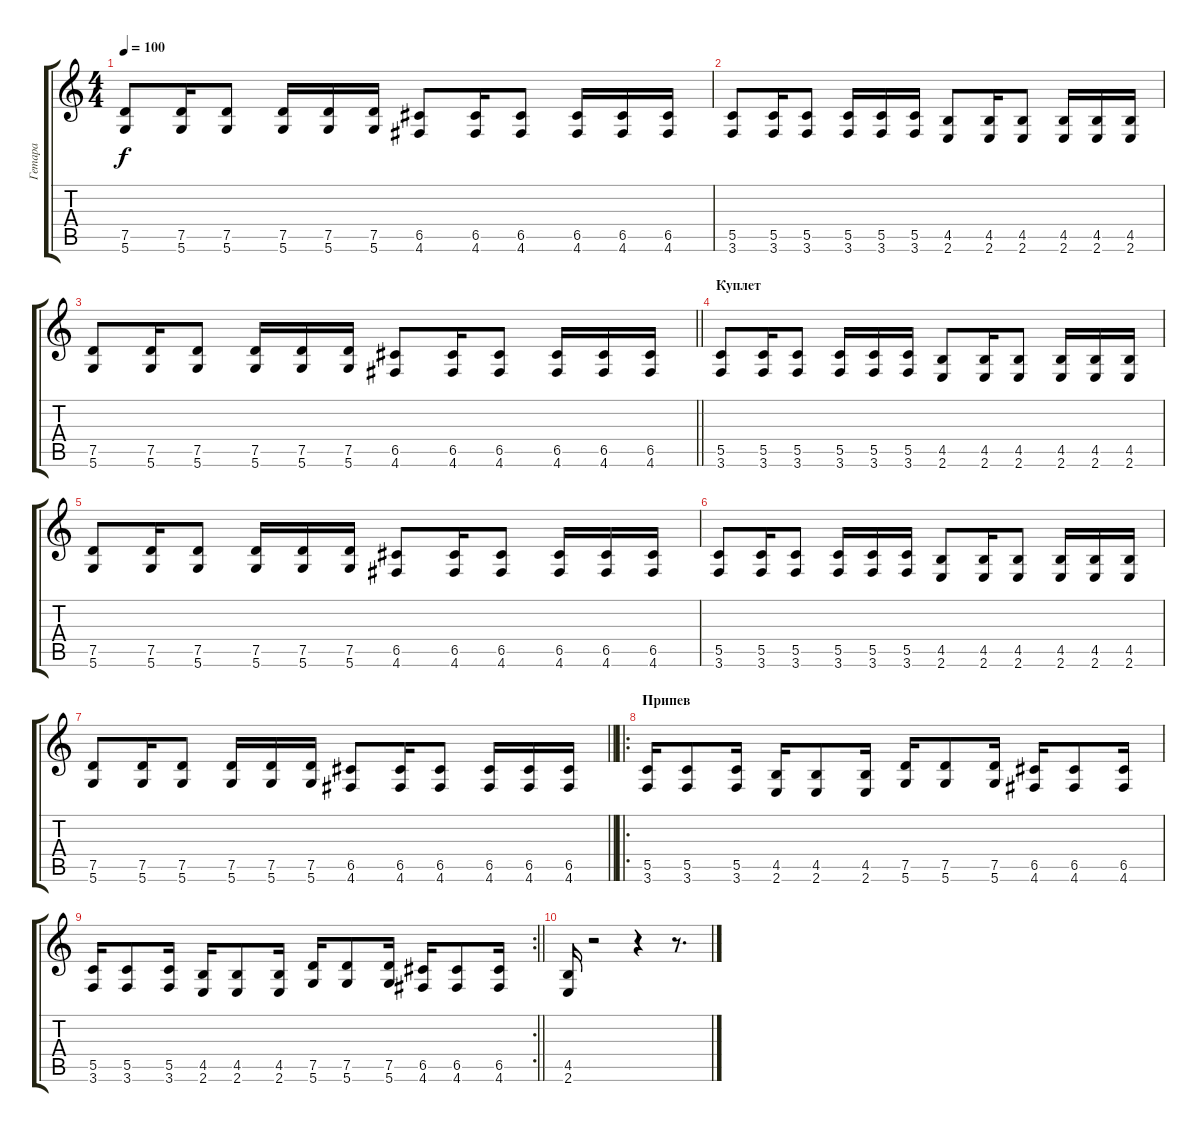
\track ("Гетара" "Гетара") {instrument distortionguitar}
\staff {score tabs}
\tuning (D4 A3 F3 C3 G2 D2) {hide}
\ts (4 4)
\tempo 100
\clef g2
\ks c
(7.5 5.6).8{dy f} (7.5 5.6).16 (7.5 5.6).8 (7.5 5.6).16 (7.5 5.6).16 (7.5 5.6).16 (6.5 4.6).8 (6.5 4.6).16 (6.5 4.6).8 (6.5 4.6).16 (6.5 4.6).16 (6.5 4.6).16 |
(5.5 3.6).8 (5.5 3.6).16 (5.5 3.6).8 (5.5 3.6).16 (5.5 3.6).16 (5.5 3.6).16 (4.5 2.6).8 (4.5 2.6).16 (4.5 2.6).8 (4.5 2.6).16 (4.5 2.6).16 (4.5 2.6).16 |
\barLineRight lightlight
(7.5 5.6).8 (7.5 5.6).16 (7.5 5.6).8 (7.5 5.6).16 (7.5 5.6).16 (7.5 5.6).16 (6.5 4.6).8 (6.5 4.6).16 (6.5 4.6).8 (6.5 4.6).16 (6.5 4.6).16 (6.5 4.6).16 |
\section ("" "Куплет")
(5.5 3.6).8 (5.5 3.6).16 (5.5 3.6).8 (5.5 3.6).16 (5.5 3.6).16 (5.5 3.6).16 (4.5 2.6).8 (4.5 2.6).16 (4.5 2.6).8 (4.5 2.6).16 (4.5 2.6).16 (4.5 2.6).16 |
(7.5 5.6).8 (7.5 5.6).16 (7.5 5.6).8 (7.5 5.6).16 (7.5 5.6).16 (7.5 5.6).16 (6.5 4.6).8 (6.5 4.6).16 (6.5 4.6).8 (6.5 4.6).16 (6.5 4.6).16 (6.5 4.6).16 |
(5.5 3.6).8 (5.5 3.6).16 (5.5 3.6).8 (5.5 3.6).16 (5.5 3.6).16 (5.5 3.6).16 (4.5 2.6).8 (4.5 2.6).16 (4.5 2.6).8 (4.5 2.6).16 (4.5 2.6).16 (4.5 2.6).16 |
\barLineRight lightlight
(7.5 5.6).8 (7.5 5.6).16 (7.5 5.6).8 (7.5 5.6).16 (7.5 5.6).16 (7.5 5.6).16 (6.5 4.6).8 (6.5 4.6).16 (6.5 4.6).8 (6.5 4.6).16 (6.5 4.6).16 (6.5 4.6).16 |
\ro
\section ("" "Припев")
(5.5 3.6).16 (5.5 3.6).8 (5.5 3.6).16 (4.5 2.6).16 (4.5 2.6).8 (4.5 2.6).16 (7.5 5.6).16 (7.5 5.6).8 (7.5 5.6).16 (6.5 4.6).16 (6.5 4.6).8 (6.5 4.6).16 |
\rc 2
\barLineRight lightlight
(5.5 3.6).16 (5.5 3.6).8 (5.5 3.6).16 (4.5 2.6).16 (4.5 2.6).8 (4.5 2.6).16 (7.5 5.6).16 (7.5 5.6).8 (7.5 5.6).16 (6.5 4.6).16 (6.5 4.6).8 (6.5 4.6).16 |
(4.5 2.6).16 r.2 r.4 r.8{d}
